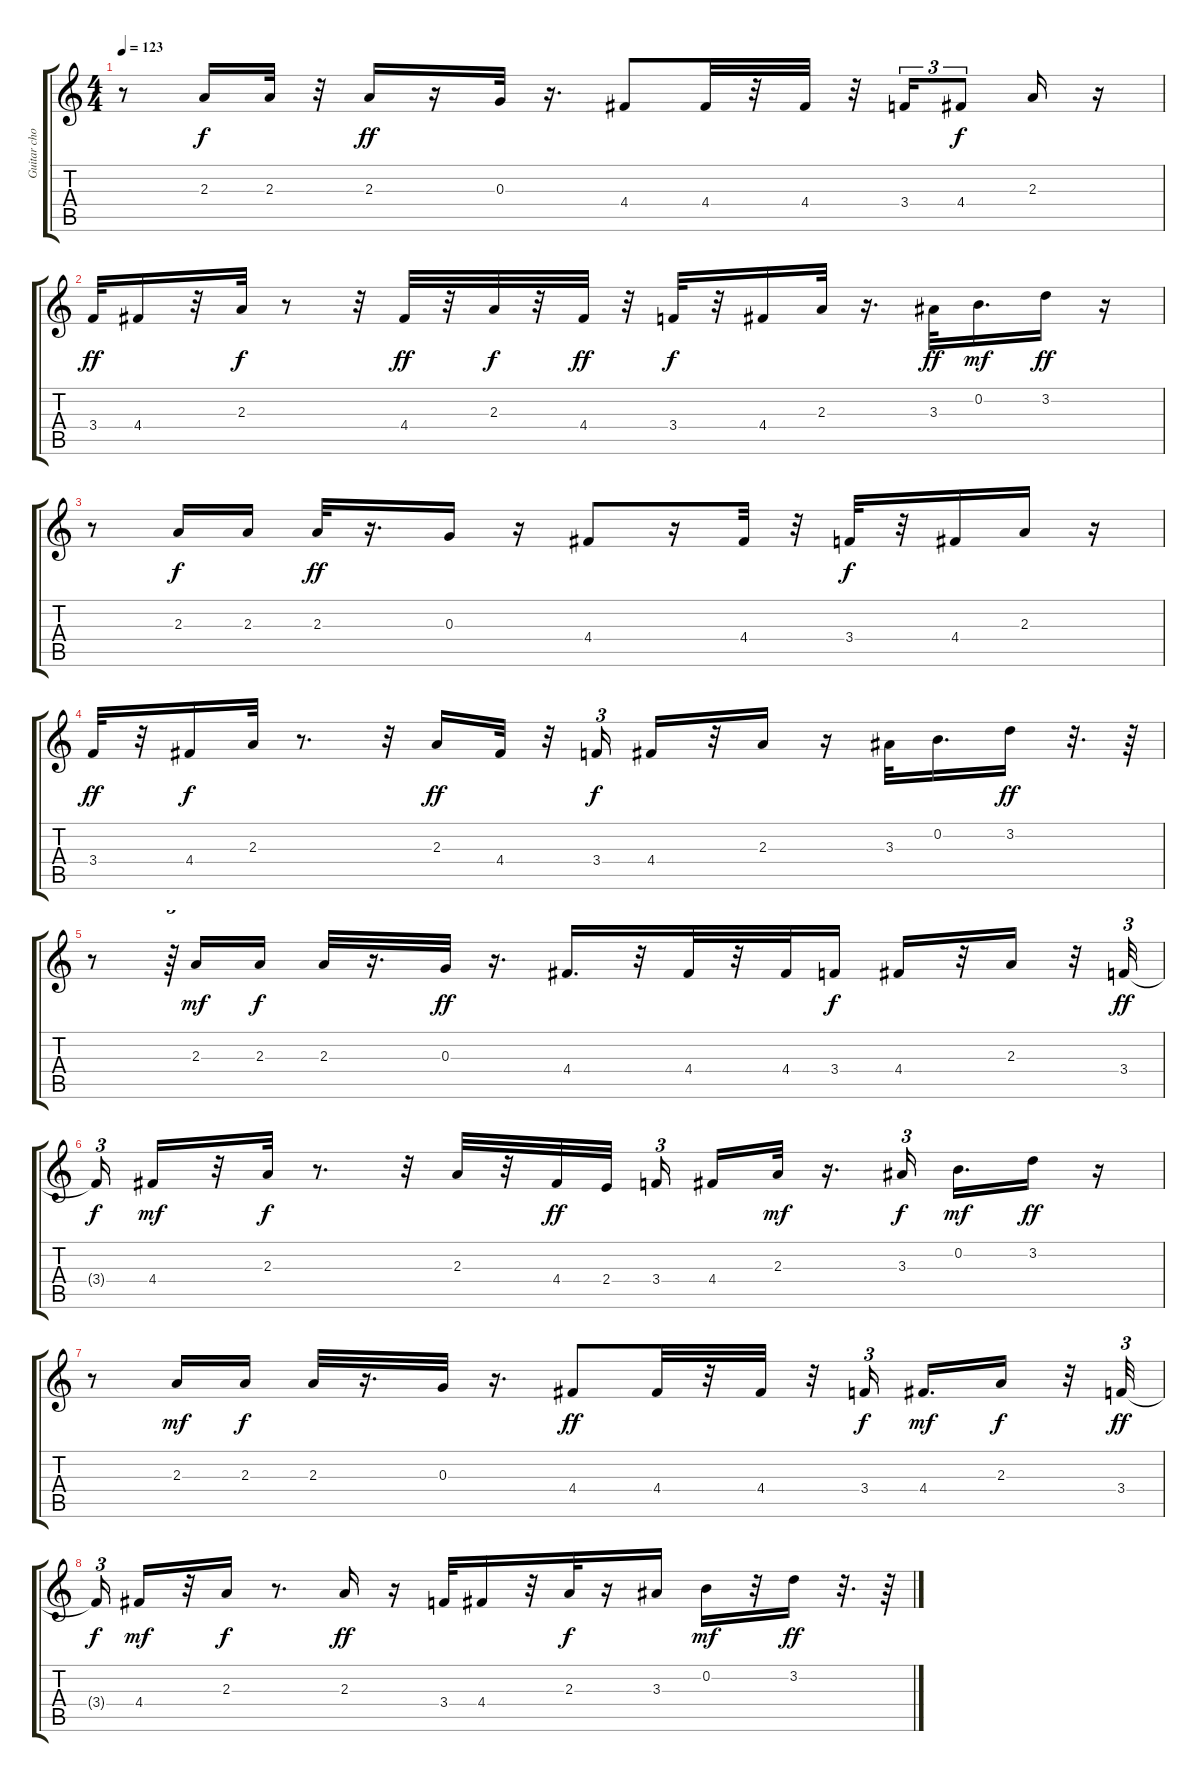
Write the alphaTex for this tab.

\track ("Guitar chorus" "Guitar cho") {instrument electricguitarmuted}
\staff {score tabs}
\tuning (E4 B3 G3 D3 A2 E2) {hide}
\ts (4 4)
\tempo 123
\clef g2
\ks c
r.8{dy ff} 2.3.16{dy f} 2.3.32 r.32 2.3.16{dy ff} r.16 0.3.32 r.16{d} 4.4.8 4.4.32 r.32 4.4.32 r.32 3.4.16{tu (3 2)} 4.4.8{tu (3 2) dy f} 2.3.16 r.16 |
3.4.32{dy ff} 4.4.16 r.32 2.3.32{dy f} r.8 r.32 4.4.32{dy ff} r.32 2.3.32{dy f} r.32 4.4.32{dy ff} r.32 3.4.32{dy f} r.32 4.4.16 2.3.32 r.16{d} 3.3.32{dy ff} 0.2.16{d dy mf} 3.2.16{dy ff} r.16 |
r.8 2.3.16{dy f} 2.3.16 2.3.32{dy ff} r.16{d} 0.3.16 r.16 4.4.8 r.16 4.4.32 r.32 3.4.32{dy f} r.32 4.4.16 2.3.16 r.16 |
3.4.32{dy ff} r.32 4.4.16{dy f} 2.3.32 r.8{d} r.32 2.3.16{dy ff} 4.4.32 r.32 3.4.16{tu (3 2) dy f} 4.4.16 r.32 2.3.16 r.16 3.3.32 0.2.16{d} 3.2.16{dy ff} r.32{d} r.64 |
r.8 r.64{tu (3 2)} 2.3.16{dy mf} 2.3.16{dy f} 2.3.32 r.16{d} 0.3.32{dy ff} r.16{d} 4.4.16{d} r.32 4.4.32 r.32 4.4.32 3.4.16{dy f} 4.4.16 r.32 2.3.16 r.32 3.4.32{tu (3 2) dy ff} |
3.4{t}.16{tu (3 2) dy f} 4.4.16{dy mf} r.32 2.3.32{dy f} r.8{d} r.32 2.3.32 r.32 4.4.32{dy ff} 2.4.32 3.4.16{tu (3 2) beam splitsecondary} 4.4.16 2.3.32{dy mf} r.16{d} 3.3.16{tu (3 2) dy f} 0.2.16{d dy mf} 3.2.16{dy ff} r.16 |
r.8 2.3.16{dy mf} 2.3.16{dy f} 2.3.32 r.16{d} 0.3.32 r.16{d} 4.4.8{dy ff} 4.4.32 r.32 4.4.32 r.32 3.4.16{tu (3 2) dy f beam splitsecondary} 4.4.16{d dy mf} 2.3.16{dy f} r.32 3.4.32{tu (3 2) dy ff} |
3.4{t}.16{tu (3 2) dy f} 4.4.16{dy mf} r.32 2.3.16{dy f} r.8{d} 2.3.16{dy ff} r.16 3.4.32 4.4.16 r.32 2.3.32{dy f} r.16 3.3.16 0.2.16{dy mf} r.32 3.2.16{dy ff} r.32{d} r.64
